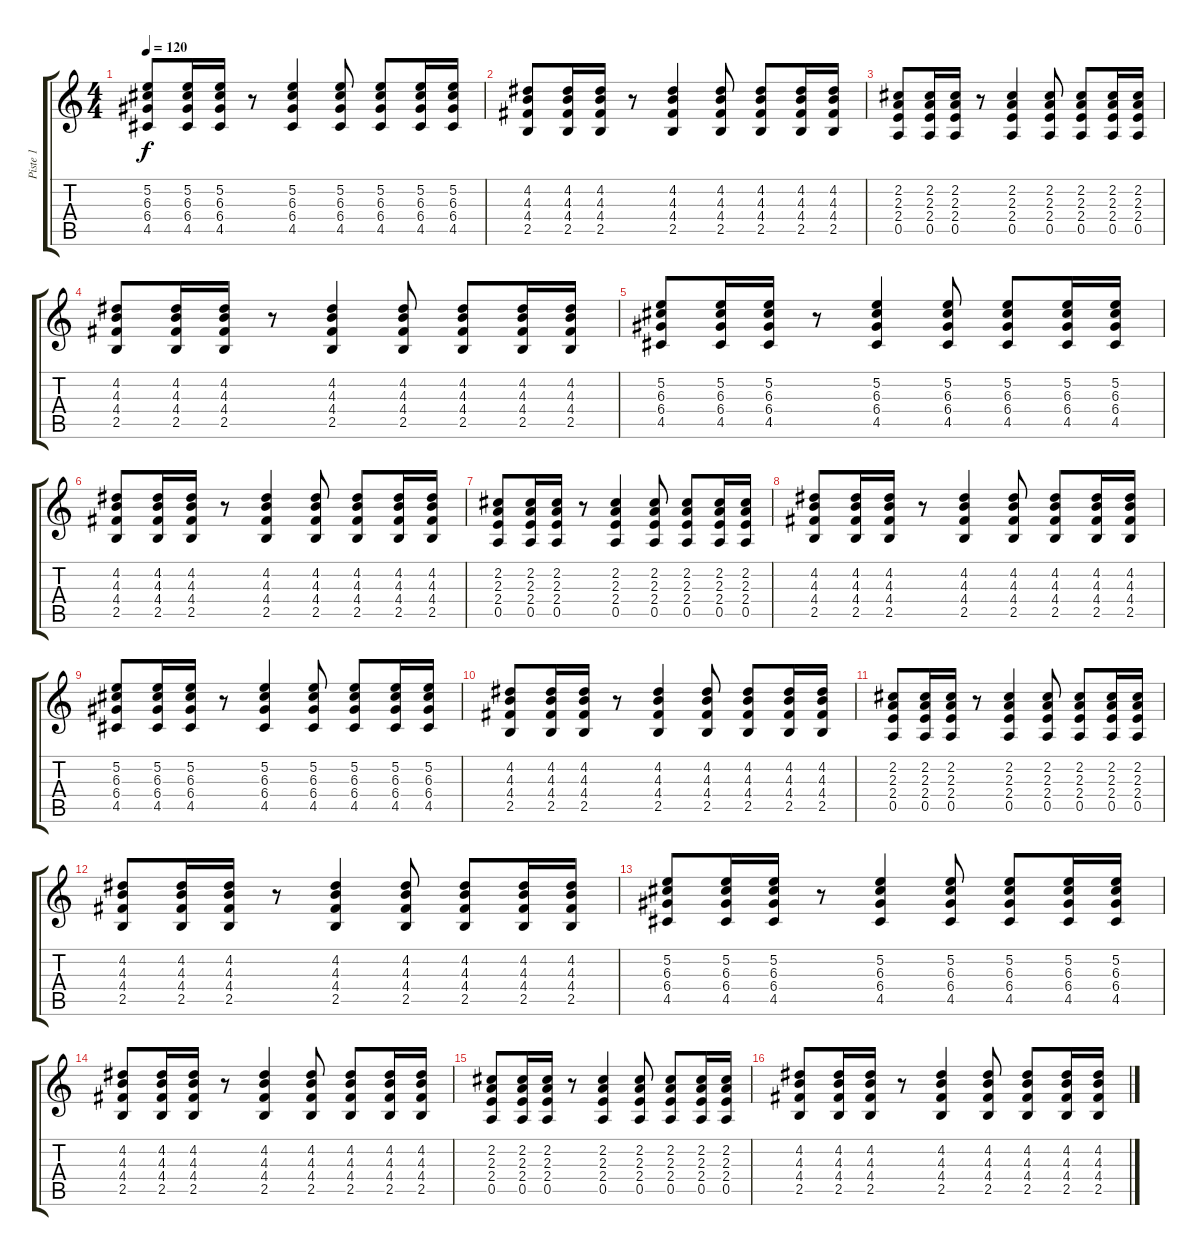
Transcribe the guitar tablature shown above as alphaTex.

\track ("Piste 1" "Piste 1") {instrument acousticguitarsteel}
\staff {score tabs}
\tuning (E4 B3 G3 D3 A2 E2) {hide}
\ts (4 4)
\tempo 120
\clef g2
\ks c
(5.2 6.3 6.4 4.5).8{dy f} (5.2 6.3 6.4 4.5).16 (5.2 6.3 6.4 4.5).16 r.8 (5.2 6.3 6.4 4.5).4 (5.2 6.3 6.4 4.5).8 (5.2 6.3 6.4 4.5).8 (5.2 6.3 6.4 4.5).16 (5.2 6.3 6.4 4.5).16 |
(4.2 4.3 4.4 2.5).8 (4.2 4.3 4.4 2.5).16 (4.2 4.3 4.4 2.5).16 r.8 (4.2 4.3 4.4 2.5).4 (4.2 4.3 4.4 2.5).8 (4.2 4.3 4.4 2.5).8 (4.2 4.3 4.4 2.5).16 (4.2 4.3 4.4 2.5).16 |
(2.2 2.3 2.4 0.5).8 (2.2 2.3 2.4 0.5).16 (2.2 2.3 2.4 0.5).16 r.8 (2.2 2.3 2.4 0.5).4 (2.2 2.3 2.4 0.5).8 (2.2 2.3 2.4 0.5).8 (2.2 2.3 2.4 0.5).16 (2.2 2.3 2.4 0.5).16 |
(4.2 4.3 4.4 2.5).8 (4.2 4.3 4.4 2.5).16 (4.2 4.3 4.4 2.5).16 r.8 (4.2 4.3 4.4 2.5).4 (4.2 4.3 4.4 2.5).8 (4.2 4.3 4.4 2.5).8 (4.2 4.3 4.4 2.5).16 (4.2 4.3 4.4 2.5).16 |
(5.2 6.3 6.4 4.5).8 (5.2 6.3 6.4 4.5).16 (5.2 6.3 6.4 4.5).16 r.8 (5.2 6.3 6.4 4.5).4 (5.2 6.3 6.4 4.5).8 (5.2 6.3 6.4 4.5).8 (5.2 6.3 6.4 4.5).16 (5.2 6.3 6.4 4.5).16 |
(4.2 4.3 4.4 2.5).8 (4.2 4.3 4.4 2.5).16 (4.2 4.3 4.4 2.5).16 r.8 (4.2 4.3 4.4 2.5).4 (4.2 4.3 4.4 2.5).8 (4.2 4.3 4.4 2.5).8 (4.2 4.3 4.4 2.5).16 (4.2 4.3 4.4 2.5).16 |
(2.2 2.3 2.4 0.5).8 (2.2 2.3 2.4 0.5).16 (2.2 2.3 2.4 0.5).16 r.8 (2.2 2.3 2.4 0.5).4 (2.2 2.3 2.4 0.5).8 (2.2 2.3 2.4 0.5).8 (2.2 2.3 2.4 0.5).16 (2.2 2.3 2.4 0.5).16 |
(4.2 4.3 4.4 2.5).8 (4.2 4.3 4.4 2.5).16 (4.2 4.3 4.4 2.5).16 r.8 (4.2 4.3 4.4 2.5).4 (4.2 4.3 4.4 2.5).8 (4.2 4.3 4.4 2.5).8 (4.2 4.3 4.4 2.5).16 (4.2 4.3 4.4 2.5).16 |
(5.2 6.3 6.4 4.5).8 (5.2 6.3 6.4 4.5).16 (5.2 6.3 6.4 4.5).16 r.8 (5.2 6.3 6.4 4.5).4 (5.2 6.3 6.4 4.5).8 (5.2 6.3 6.4 4.5).8 (5.2 6.3 6.4 4.5).16 (5.2 6.3 6.4 4.5).16 |
(4.2 4.3 4.4 2.5).8 (4.2 4.3 4.4 2.5).16 (4.2 4.3 4.4 2.5).16 r.8 (4.2 4.3 4.4 2.5).4 (4.2 4.3 4.4 2.5).8 (4.2 4.3 4.4 2.5).8 (4.2 4.3 4.4 2.5).16 (4.2 4.3 4.4 2.5).16 |
(2.2 2.3 2.4 0.5).8 (2.2 2.3 2.4 0.5).16 (2.2 2.3 2.4 0.5).16 r.8 (2.2 2.3 2.4 0.5).4 (2.2 2.3 2.4 0.5).8 (2.2 2.3 2.4 0.5).8 (2.2 2.3 2.4 0.5).16 (2.2 2.3 2.4 0.5).16 |
(4.2 4.3 4.4 2.5).8 (4.2 4.3 4.4 2.5).16 (4.2 4.3 4.4 2.5).16 r.8 (4.2 4.3 4.4 2.5).4 (4.2 4.3 4.4 2.5).8 (4.2 4.3 4.4 2.5).8 (4.2 4.3 4.4 2.5).16 (4.2 4.3 4.4 2.5).16 |
(5.2 6.3 6.4 4.5).8 (5.2 6.3 6.4 4.5).16 (5.2 6.3 6.4 4.5).16 r.8 (5.2 6.3 6.4 4.5).4 (5.2 6.3 6.4 4.5).8 (5.2 6.3 6.4 4.5).8 (5.2 6.3 6.4 4.5).16 (5.2 6.3 6.4 4.5).16 |
(4.2 4.3 4.4 2.5).8 (4.2 4.3 4.4 2.5).16 (4.2 4.3 4.4 2.5).16 r.8 (4.2 4.3 4.4 2.5).4 (4.2 4.3 4.4 2.5).8 (4.2 4.3 4.4 2.5).8 (4.2 4.3 4.4 2.5).16 (4.2 4.3 4.4 2.5).16 |
(2.2 2.3 2.4 0.5).8 (2.2 2.3 2.4 0.5).16 (2.2 2.3 2.4 0.5).16 r.8 (2.2 2.3 2.4 0.5).4 (2.2 2.3 2.4 0.5).8 (2.2 2.3 2.4 0.5).8 (2.2 2.3 2.4 0.5).16 (2.2 2.3 2.4 0.5).16 |
(4.2 4.3 4.4 2.5).8 (4.2 4.3 4.4 2.5).16 (4.2 4.3 4.4 2.5).16 r.8 (4.2 4.3 4.4 2.5).4 (4.2 4.3 4.4 2.5).8 (4.2 4.3 4.4 2.5).8 (4.2 4.3 4.4 2.5).16 (4.2 4.3 4.4 2.5).16
